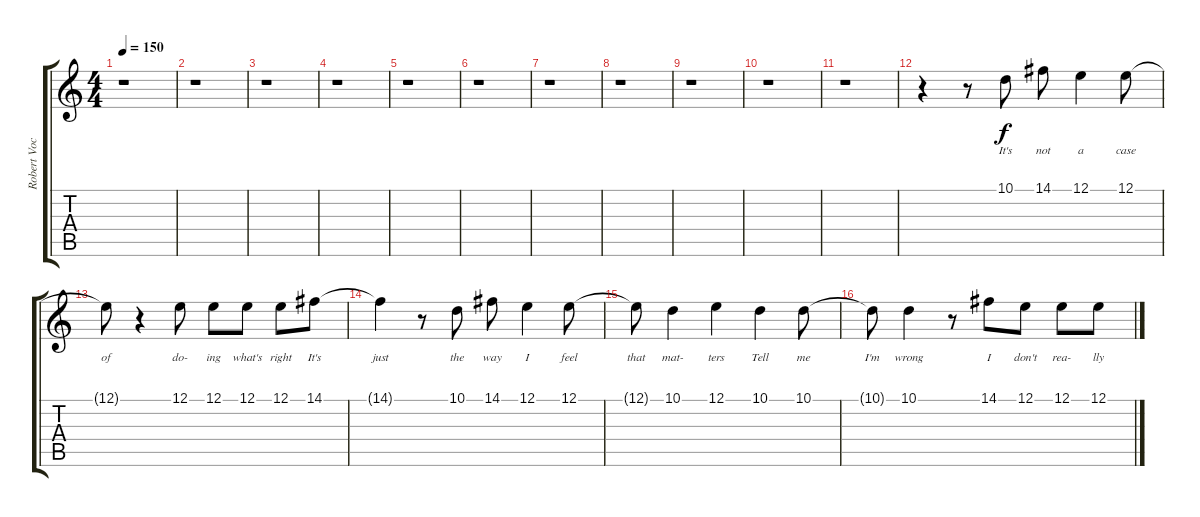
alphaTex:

\track ("Robert Vocal" "Robert Voc") {instrument sopranosax}
\staff {score tabs}
\tuning (E4 B3 G3 D3 A2 E2) {hide}
\ts (4 4)
\tempo 150
\clef g2
\ks c
r.1{dy f} |
r.1 |
r.1 |
r.1 |
r.1 |
r.1 |
r.1 |
r.1 |
r.1 |
r.1 |
r.1 |
r.4 r.8 10.1.8{lyrics (0 "It's") lyrics (1 "") lyrics (2 "") lyrics (3 "") lyrics (4 "")} 14.1.8{lyrics (0 "not") lyrics (1 "") lyrics (2 "") lyrics (3 "") lyrics (4 "")} 12.1.4{lyrics (0 "a") lyrics (1 "") lyrics (2 "") lyrics (3 "") lyrics (4 "")} 12.1.8{lyrics (0 "case") lyrics (1 "") lyrics (2 "") lyrics (3 "") lyrics (4 "")} |
12.1{t}.8{lyrics (0 "of") lyrics (1 "") lyrics (2 "") lyrics (3 "") lyrics (4 "")} r.4 12.1.8{lyrics (0 "do-") lyrics (1 "") lyrics (2 "") lyrics (3 "") lyrics (4 "")} 12.1.8{lyrics (0 "ing") lyrics (1 "") lyrics (2 "") lyrics (3 "") lyrics (4 "")} 12.1.8{lyrics (0 "what's") lyrics (1 "") lyrics (2 "") lyrics (3 "") lyrics (4 "")} 12.1.8{lyrics (0 "right") lyrics (1 "") lyrics (2 "") lyrics (3 "") lyrics (4 "")} 14.1.8{lyrics (0 "It's") lyrics (1 "") lyrics (2 "") lyrics (3 "") lyrics (4 "")} |
14.1{t}.4{lyrics (0 "just") lyrics (1 "") lyrics (2 "") lyrics (3 "") lyrics (4 "")} r.8 10.1.8{lyrics (0 "the") lyrics (1 "") lyrics (2 "") lyrics (3 "") lyrics (4 "")} 14.1.8{lyrics (0 "way") lyrics (1 "") lyrics (2 "") lyrics (3 "") lyrics (4 "")} 12.1.4{lyrics (0 "I") lyrics (1 "") lyrics (2 "") lyrics (3 "") lyrics (4 "")} 12.1.8{lyrics (0 "feel") lyrics (1 "") lyrics (2 "") lyrics (3 "") lyrics (4 "")} |
12.1{t}.8{lyrics (0 "that") lyrics (1 "") lyrics (2 "") lyrics (3 "") lyrics (4 "")} 10.1.4{lyrics (0 "mat-") lyrics (1 "") lyrics (2 "") lyrics (3 "") lyrics (4 "")} 12.1.4{lyrics (0 "ters") lyrics (1 "") lyrics (2 "") lyrics (3 "") lyrics (4 "")} 10.1.4{lyrics (0 "Tell") lyrics (1 "") lyrics (2 "") lyrics (3 "") lyrics (4 "")} 10.1.8{lyrics (0 "me") lyrics (1 "") lyrics (2 "") lyrics (3 "") lyrics (4 "")} |
10.1{t}.8{lyrics (0 "I'm") lyrics (1 "") lyrics (2 "") lyrics (3 "") lyrics (4 "")} 10.1.4{lyrics (0 "wrong") lyrics (1 "") lyrics (2 "") lyrics (3 "") lyrics (4 "")} r.8 14.1.8{lyrics (0 "I") lyrics (1 "") lyrics (2 "") lyrics (3 "") lyrics (4 "")} 12.1.8{lyrics (0 "don't") lyrics (1 "") lyrics (2 "") lyrics (3 "") lyrics (4 "")} 12.1.8{lyrics (0 "rea-") lyrics (1 "") lyrics (2 "") lyrics (3 "") lyrics (4 "")} 12.1.8{lyrics (0 "lly") lyrics (1 "") lyrics (2 "") lyrics (3 "") lyrics (4 "")}
